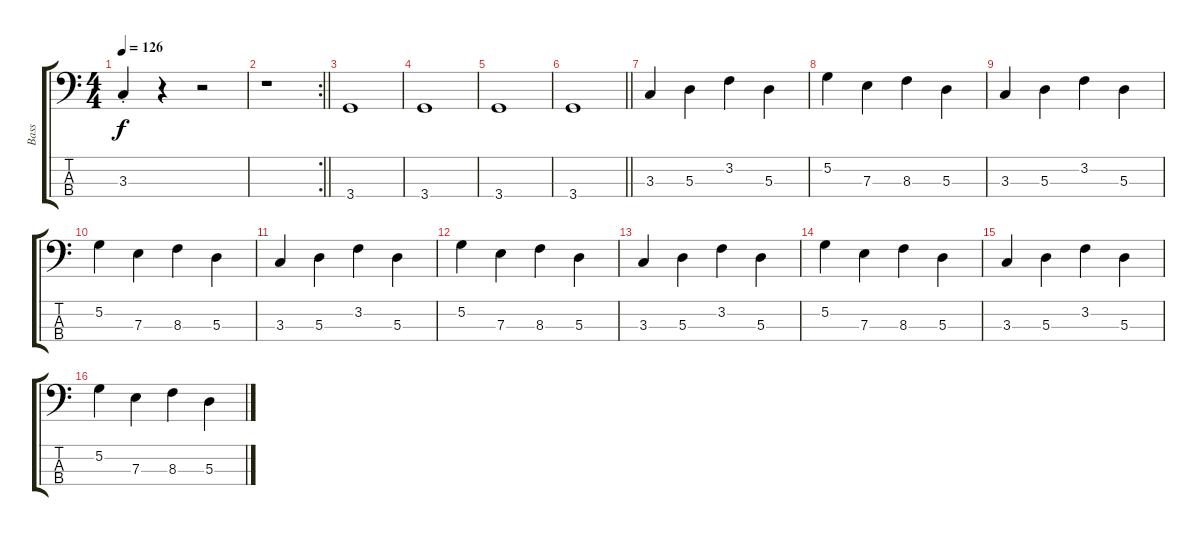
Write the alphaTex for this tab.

\track ("Bass" "Bass") {instrument electricbassfinger}
\staff {score tabs}
\tuning (G2 D2 A1 E1) {hide}
\ts (4 4)
\tempo 126
\clef f4
\ks c
3.3{st}.4{dy f} r.4 r.2 |
\rc 2
\barLineRight lightlight
r.1 |
\section ("" " ")
3.4.1 |
3.4.1 |
3.4.1 |
\barLineRight lightlight
3.4.1 |
\section ("" " ")
3.3.4 5.3.4 3.2.4 5.3.4 |
5.2.4 7.3.4 8.3.4 5.3.4 |
3.3.4 5.3.4 3.2.4 5.3.4 |
5.2.4 7.3.4 8.3.4 5.3.4 |
3.3.4 5.3.4 3.2.4 5.3.4 |
5.2.4 7.3.4 8.3.4 5.3.4 |
3.3.4 5.3.4 3.2.4 5.3.4 |
5.2.4 7.3.4 8.3.4 5.3.4 |
3.3.4 5.3.4 3.2.4 5.3.4 |
5.2.4 7.3.4 8.3.4 5.3.4
